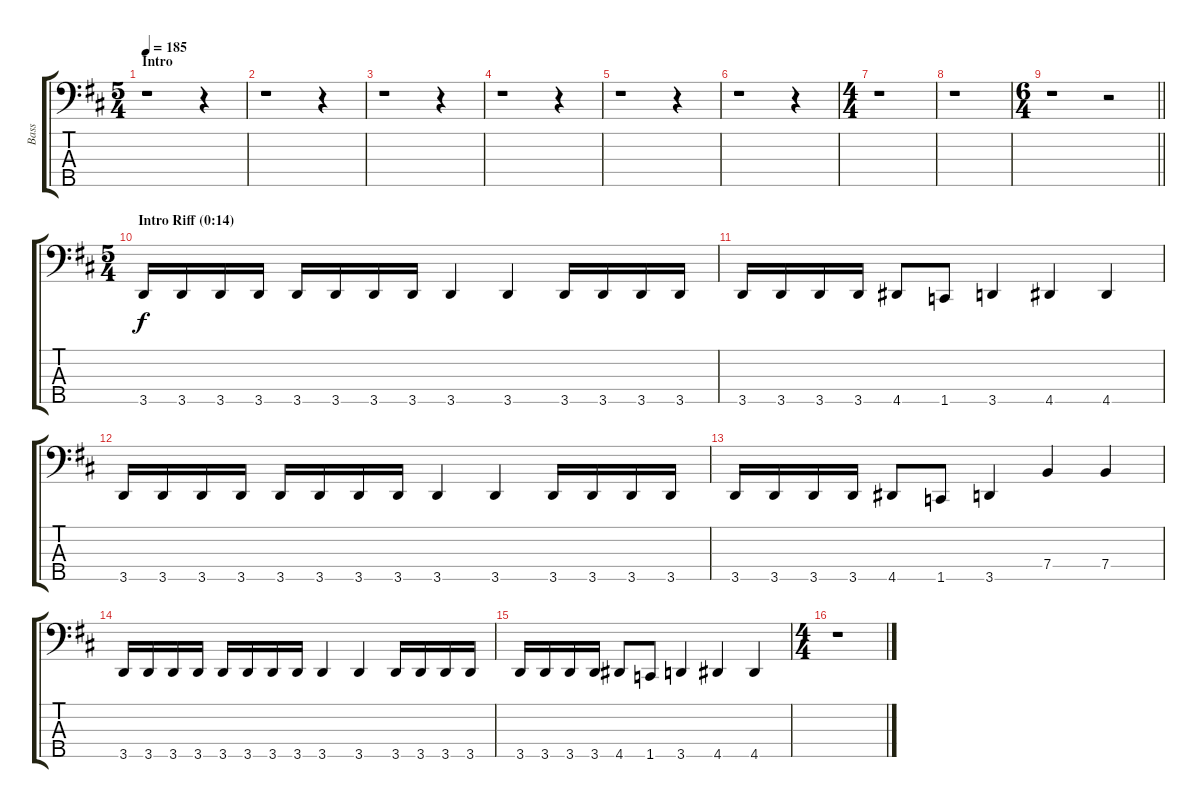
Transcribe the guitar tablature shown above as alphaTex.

\track ("Bass" "Bass") {instrument electricbassfinger}
\staff {score tabs}
\tuning (G2 D2 A1 E1 B0) {hide}
\ts (5 4)
\section ("" "Intro")
\tempo 185
\clef f4
\ks bminor
r.1{dy f instrument electricbassfinger} r.4 |
r.1 r.4 |
r.1 r.4 |
r.1 r.4 |
r.1 r.4 |
r.1 r.4 |
\ts (4 4)
r.1 |
r.1 |
\ts (6 4)
\barLineRight lightlight
r.1 r.2 |
\ts (5 4)
\section ("" "Intro Riff (0:14)")
3.5.16 3.5.16 3.5.16 3.5.16 3.5.16 3.5.16 3.5.16 3.5.16 3.5.4 3.5.4 3.5.16 3.5.16 3.5.16 3.5.16 |
3.5.16 3.5.16 3.5.16 3.5.16 4.5.8 1.5.8 3.5.4 4.5.4 4.5.4 |
3.5.16 3.5.16 3.5.16 3.5.16 3.5.16 3.5.16 3.5.16 3.5.16 3.5.4 3.5.4 3.5.16 3.5.16 3.5.16 3.5.16 |
3.5.16 3.5.16 3.5.16 3.5.16 4.5.8 1.5.8 3.5.4 7.4.4 7.4.4 |
3.5.16 3.5.16 3.5.16 3.5.16 3.5.16 3.5.16 3.5.16 3.5.16 3.5.4 3.5.4 3.5.16 3.5.16 3.5.16 3.5.16 |
3.5.16 3.5.16 3.5.16 3.5.16 4.5.8 1.5.8 3.5.4 4.5.4 4.5.4 |
\ts (4 4)
r.1
